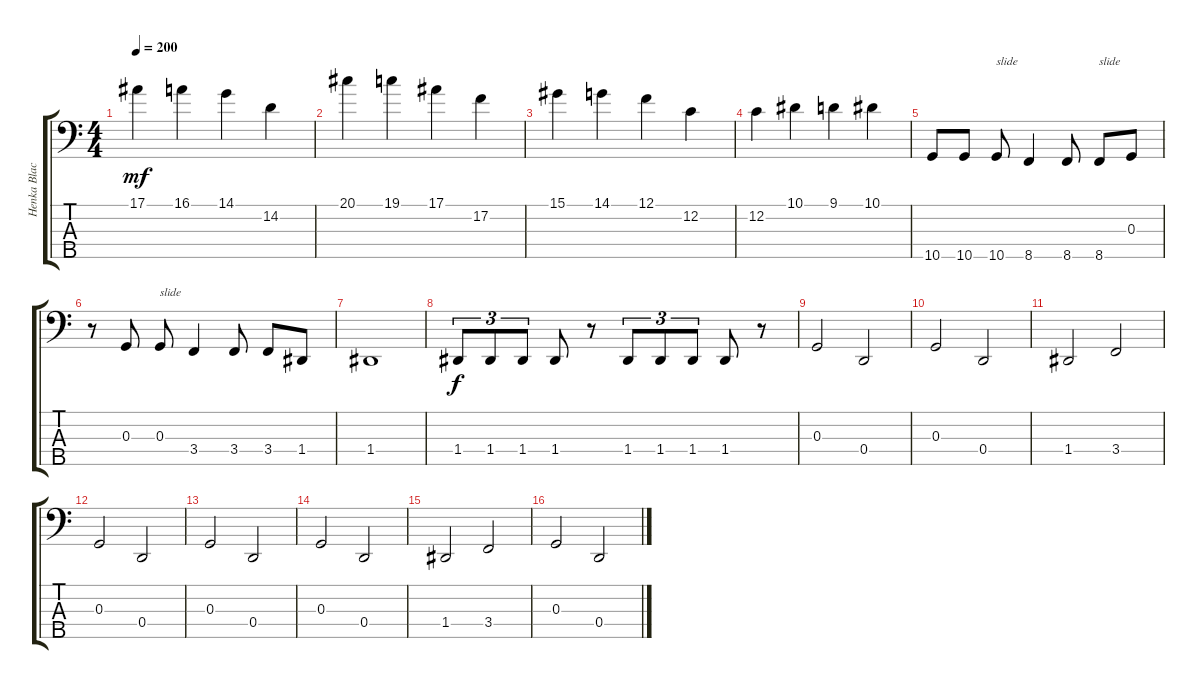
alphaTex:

\track ("Henka Blacksmith" "Henka Blac") {instrument electricbasspick}
\staff {score tabs}
\tuning (F2 C2 G1 D1 A0) {hide}
\ts (4 4)
\tempo 200
\clef f4
\ks c
17.1.4{dy mf} 16.1.4 14.1.4 14.2.4 |
20.1.4 19.1.4 17.1.4 17.2.4 |
15.1.4 14.1.4 12.1.4 12.2.4 |
12.2.4 10.1.4 9.1.4 10.1.4 |
10.5.8 10.5.8 10.5.8{txt "slide"} 8.5.4 8.5.8 8.5.8{txt "slide"} 0.3.8 |
r.8 0.3.8 0.3.8{txt "slide"} 3.4.4 3.4.8 3.4.8 1.4.8 |
1.4.1 |
1.4.8{tu (3 2) dy f} 1.4.8{tu (3 2)} 1.4.8{tu (3 2)} 1.4.8 r.8 1.4.8{tu (3 2)} 1.4.8{tu (3 2)} 1.4.8{tu (3 2)} 1.4.8 r.8 |
0.3.2 0.4.2 |
0.3.2 0.4.2 |
1.4.2 3.4.2 |
0.3.2 0.4.2 |
0.3.2 0.4.2 |
0.3.2 0.4.2 |
1.4.2 3.4.2 |
0.3.2 0.4.2
